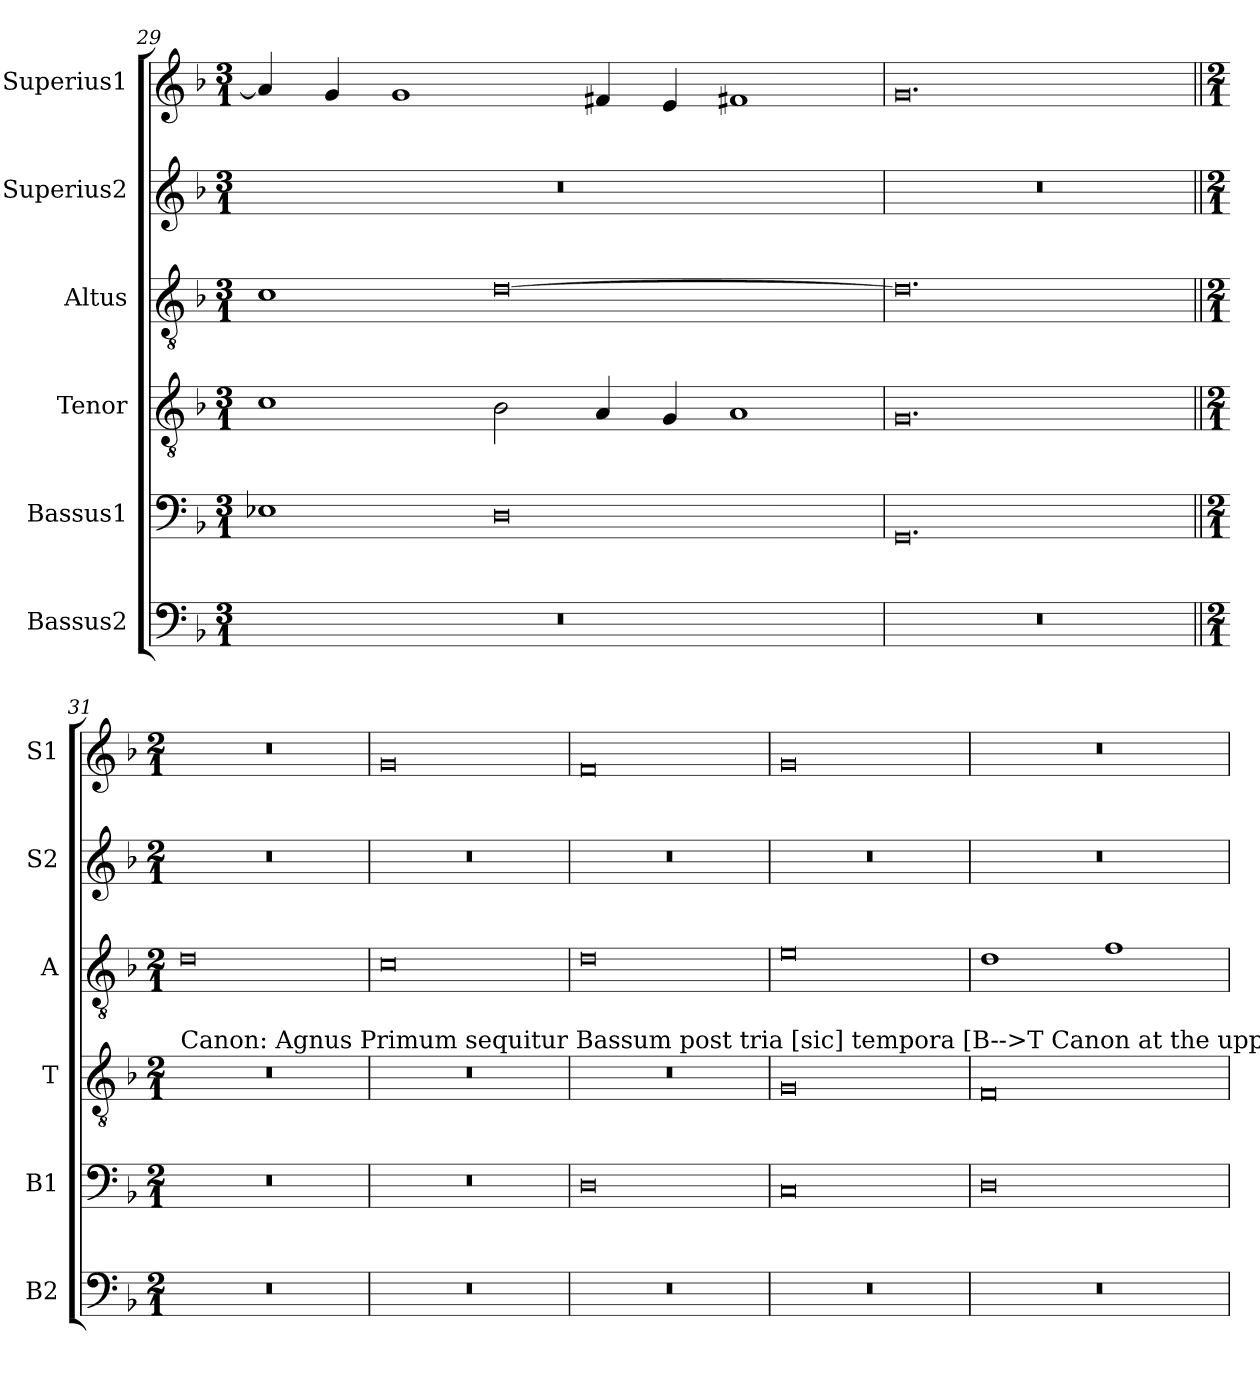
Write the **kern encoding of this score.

**kern	**kern	**kern	**kern	**kern	**kern
*part6	*part5	*part4	*part3	*part2	*part1
*staff6	*staff5	*staff4	*staff3	*staff2	*staff1
*I"Bassus2	*I"Bassus1	*I"Tenor	*I"Altus	*I"Superius2	*I"Superius1
*I'B2	*I'B1	*I'T	*I'A	*I'S2	*I'S1
*clefF4	*clefF4	*clefGv2	*clefGv2	*clefG2	*clefG2
*k[b-]	*k[b-]	*k[b-]	*k[b-]	*k[b-]	*k[b-]
*M3/1	*M3/1	*M3/1	*M3/1	*M3/1	*M3/1
=29	=29	=29	=29	=29	=29
0.r	1E-X	1c	1c	0.r	4a/]
.	.	.	.	.	4g/
.	.	.	.	.	1g
.	0D	2B-\	[0d	.	.
.	.	4A/	.	.	4f#X/
.	.	4G/	.	.	4e/
.	.	1A	.	.	1f#X
=30	=30	=30	=30	=30	=30
0.r	0.GG	0.G	0.d]	0.r	0.g
!!LO:LB:g=z
=31||	=31||	=31||	=31||	=31||	=31||
*M2/1	*M2/1	*M2/1	*M2/1	*M2/1	*M2/1
!	!	!LO:TX:a:t=Canon&colon; Agnus Primum sequitur Bassum post tria [sic] tempora [B-->T Canon at the upper fourth]	!	!	!
0r	0r	0r	0d	0r	0r
=32	=32	=32	=32	=32	=32
0r	0r	0r	0c	0r	0g
=33	=33	=33	=33	=33	=33
0r	0D	0r	0d	0r	0f
=34	=34	=34	=34	=34	=34
0r	0C	0G	0e	0r	0g
=35	=35	=35	=35	=35	=35
0r	0D	0F	1d	0r	0r
.	.	.	1f	.	.
=	=	=	=	=	=
*-	*-	*-	*-	*-	*-
